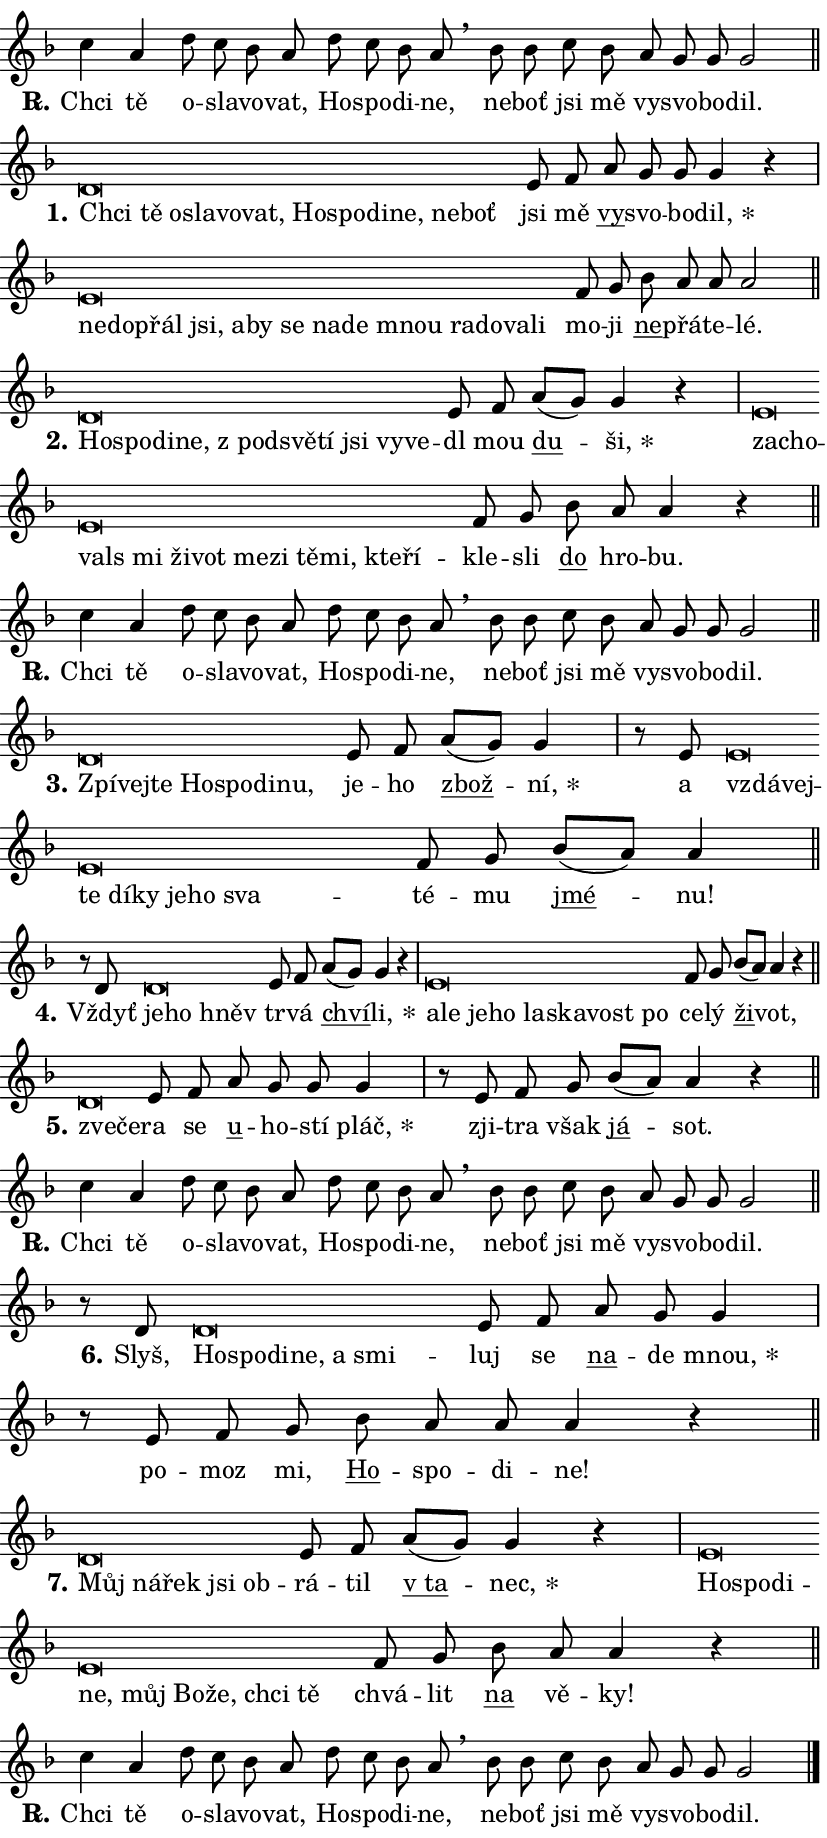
\version "2.24.0"
\header { tagline = "" }
\paper {
  indent = 0\cm
  top-margin = 0\cm
  right-margin = 0.13\cm % to fit lyric hyphens
  bottom-margin = 0\cm
  left-margin = 0\cm
  paper-width = 14\cm
  page-breaking = #ly:one-page-breaking
  system-system-spacing.basic-distance = #11
  score-system-spacing.basic-distance = #11
  ragged-last = ##f
}


%% Author: Thomas Morley
%% https://lists.gnu.org/archive/html/lilypond-user/2020-05/msg00002.html
#(define (line-position grob)
"Returns position of @var[grob} in current system:
   @code{'start}, if at first time-step
   @code{'end}, if at last time-step
   @code{'middle} otherwise
"
  (let* ((col (ly:item-get-column grob))
         (ln (ly:grob-object col 'left-neighbor))
         (rn (ly:grob-object col 'right-neighbor))
         (col-to-check-left (if (ly:grob? ln) ln col))
         (col-to-check-right (if (ly:grob? rn) rn col))
         (break-dir-left
           (and
             (ly:grob-property col-to-check-left 'non-musical #f)
             (ly:item-break-dir col-to-check-left)))
         (break-dir-right
           (and
             (ly:grob-property col-to-check-right 'non-musical #f)
             (ly:item-break-dir col-to-check-right))))
        (cond ((eqv? 1 break-dir-left) 'start)
              ((eqv? -1 break-dir-right) 'end)
              (else 'middle))))

#(define (tranparent-at-line-position vctor)
  (lambda (grob)
  "Relying on @code{line-position} select the relevant enry from @var{vctor}.
Used to determine transparency,"
    (case (line-position grob)
      ((end) (not (vector-ref vctor 0)))
      ((middle) (not (vector-ref vctor 1)))
      ((start) (not (vector-ref vctor 2))))))

noteHeadBreakVisibility =
#(define-music-function (break-visibility)(vector?)
"Makes @code{NoteHead}s transparent relying on @var{break-visibility}"
#{
  \override NoteHead.transparent =
    #(tranparent-at-line-position break-visibility)
#})

#(define delete-ledgers-for-transparent-note-heads
  (lambda (grob)
    "Reads whether a @code{NoteHead} is transparent.
If so this @code{NoteHead} is removed from @code{'note-heads} from
@var{grob}, which is supposed to be @code{LedgerLineSpanner}.
As a result ledgers are not printed for this @code{NoteHead}"
    (let* ((nhds-array (ly:grob-object grob 'note-heads))
           (nhds-list
             (if (ly:grob-array? nhds-array)
                 (ly:grob-array->list nhds-array)
                 '()))
           ;; Relies on the transparent-property being done before
           ;; Staff.LedgerLineSpanner.after-line-breaking is executed.
           ;; This is fragile ...
           (to-keep
             (remove
               (lambda (nhd)
                 (ly:grob-property nhd 'transparent #f))
               nhds-list)))
      ;; TODO find a better method to iterate over grob-arrays, similiar
      ;; to filter/remove etc for lists
      ;; For now rebuilt from scratch
      (set! (ly:grob-object grob 'note-heads)  '())
      (for-each
        (lambda (nhd)
          (ly:pointer-group-interface::add-grob grob 'note-heads nhd))
        to-keep))))

squashNotes = {
  \override NoteHead.X-extent = #'(-0.2 . 0.2)
  \override NoteHead.Y-extent = #'(-0.75 . 0)
  \override NoteHead.stencil =
    #(lambda (grob)
       (let ((pos (ly:grob-property grob 'staff-position)))
         (begin
           (if (< pos -7) (display "ERROR: Lower brevis then expected\n") (display ""))
           (if (<= pos -6) ly:text-interface::print ly:note-head::print))))
}
unSquashNotes = {
  \revert NoteHead.X-extent
  \revert NoteHead.Y-extent
  \revert NoteHead.stencil
}

hideNotes = \noteHeadBreakVisibility #begin-of-line-visible
unHideNotes = \noteHeadBreakVisibility #all-visible

% work-around for resetting accidentals
% https://lilypond.org/doc/v2.23/Documentation/notation/displaying-rhythms#unmetered-music
cadenzaMeasure = {
  \cadenzaOff
  \partial 1024 s1024
  \cadenzaOn
}

#(define-markup-command (accent layout props text) (markup?)
  "Underline accented syllable"
  (interpret-markup layout props
    #{\markup \override #'(offset . 4.3) \underline { #text }#}))

responsum = \markup \concat {
  "R" \hspace #-1.05 \path #0.1 #'((moveto 0 0.07) (lineto 0.9 0.8)) \hspace #0.05 "."
}

spaceSize = #0.6828661417322834 % exact space size for TeX Gyre Schola

\layout {
  \context {
    \Staff
    \remove "Time_signature_engraver"
    \override LedgerLineSpanner.after-line-breaking = #delete-ledgers-for-transparent-note-heads
  }
  \context {
    \Lyrics {
      \override LyricSpace.minimum-distance = \spaceSize
      \override LyricText.font-name = #"TeX Gyre Schola"
      \override LyricText.font-size = 1
      \override StanzaNumber.font-name = #"TeX Gyre Schola Bold"
      \override StanzaNumber.font-size = 1
    }
  }
  \context {
    \Score 
    \override NoteHead.text =
      #(lambda (grob) 
        (let ((pos (ly:grob-property grob 'staff-position)))
          #{\markup {
            \combine
              \halign #-0.55 \raise #(if (= pos -6) 0 0.5) \override #'(thickness . 2) \draw-line #'(3.2 . 0)
              \musicglyph "noteheads.sM1"
          }#}))
  }
}

% magnetic-lyrics.ily
%
%   written by
%     Jean Abou Samra <jean@abou-samra.fr>
%     Werner Lemberg <wl@gnu.org>
%
%   adapted by
%     Jiri Hon <jiri.hon@gmail.com>
%
% Version 2022-Apr-15

% https://www.mail-archive.com/lilypond-user@gnu.org/msg149350.html

#(define (Left_hyphen_pointer_engraver context)
   "Collect syllable-hyphen-syllable occurrences in lyrics and store
them in properties.  This engraver only looks to the left.  For
example, if the lyrics input is @code{foo -- bar}, it does the
following.

@itemize @bullet
@item
Set the @code{text} property of the @code{LyricHyphen} grob between
@q{foo} and @q{bar} to @code{foo}.

@item
Set the @code{left-hyphen} property of the @code{LyricText} grob with
text @q{foo} to the @code{LyricHyphen} grob between @q{foo} and
@q{bar}.
@end itemize

Use this auxiliary engraver in combination with the
@code{lyric-@/text::@/apply-@/magnetic-@/offset!} hook."
   (let ((hyphen #f)
         (text #f))
     (make-engraver
      (acknowledgers
       ((lyric-syllable-interface engraver grob source-engraver)
        (set! text grob)))
      (end-acknowledgers
       ((lyric-hyphen-interface engraver grob source-engraver)
        ;(when (not (grob::has-interface grob 'lyric-space-interface))
          (set! hyphen grob)));)
      ((stop-translation-timestep engraver)
       (when (and text hyphen)
         (ly:grob-set-object! text 'left-hyphen hyphen))
       (set! text #f)
       (set! hyphen #f)))))

#(define (lyric-text::apply-magnetic-offset! grob)
   "If the space between two syllables is less than the value in
property @code{LyricText@/.details@/.squash-threshold}, move the right
syllable to the left so that it gets concatenated with the left
syllable.

Use this function as a hook for
@code{LyricText@/.after-@/line-@/breaking} if the
@code{Left_@/hyphen_@/pointer_@/engraver} is active."
   (let ((hyphen (ly:grob-object grob 'left-hyphen #f)))
     (when hyphen
       (let ((left-text (ly:spanner-bound hyphen LEFT)))
         (when (grob::has-interface left-text 'lyric-syllable-interface)
           (let* ((common (ly:grob-common-refpoint grob left-text X))
                  (this-x-ext (ly:grob-extent grob common X))
                  (left-x-ext
                   (begin
                     ;; Trigger magnetism for left-text.
                     (ly:grob-property left-text 'after-line-breaking)
                     (ly:grob-extent left-text common X)))
                  ;; `delta` is the gap width between two syllables.
                  (delta (- (interval-start this-x-ext)
                            (interval-end left-x-ext)))
                  (details (ly:grob-property grob 'details))
                  (threshold (assoc-get 'squash-threshold details 0.2)))
             (when (< delta threshold)
               (let* (;; We have to manipulate the input text so that
                      ;; ligatures crossing syllable boundaries are not
                      ;; disabled.  For languages based on the Latin
                      ;; script this is essentially a beautification.
                      ;; However, for non-Western scripts it can be a
                      ;; necessity.
                      (lt (ly:grob-property left-text 'text))
                      (rt (ly:grob-property grob 'text))
                      (is-space (grob::has-interface hyphen 'lyric-space-interface))
                      (space (if is-space " " ""))
                      (extra-delta (if is-space spaceSize 0))
                      ;; Append new syllable.
                      (ltrt-space (if (and (string? lt) (string? rt))
                                (string-append lt space rt)
                                (make-concat-markup (list lt space rt))))
                      ;; Right-align `ltrt` to the right side.
                      (ltrt-space-markup (grob-interpret-markup
                               grob
                               (make-translate-markup
                                (cons (interval-length this-x-ext) 0)
                                (make-right-align-markup ltrt-space)))))
                 (begin
                   ;; Don't print `left-text`.
                   (ly:grob-set-property! left-text 'stencil #f)
                   ;; Set text and stencil (which holds all collected
                   ;; syllables so far) and shift it to the left.
                   (ly:grob-set-property! grob 'text ltrt-space)
                   (ly:grob-set-property! grob 'stencil ltrt-space-markup)
                   (ly:grob-translate-axis! grob (- (- delta extra-delta)) X))))))))))


#(define (lyric-hyphen::displace-bounds-first grob)
   ;; Make very sure this callback isn't triggered too early.
   (let ((left (ly:spanner-bound grob LEFT))
         (right (ly:spanner-bound grob RIGHT)))
     (ly:grob-property left 'after-line-breaking)
     (ly:grob-property right 'after-line-breaking)
     (ly:lyric-hyphen::print grob)))

squashThreshold = #0.4

\layout {
  \context {
    \Lyrics
    \consists #Left_hyphen_pointer_engraver
    \override LyricText.after-line-breaking =
      #lyric-text::apply-magnetic-offset!
    \override LyricHyphen.stencil = #lyric-hyphen::displace-bounds-first
    \override LyricText.details.squash-threshold = \squashThreshold
    \override LyricHyphen.minimum-distance = 0
    \override LyricHyphen.minimum-length = \squashThreshold
  }
}

squashText = \override LyricText.details.squash-threshold = 9999
unSquashText = \override LyricText.details.squash-threshold = \squashThreshold

leftText = \override LyricText.self-alignment-X = #LEFT
unLeftText = \revert LyricText.self-alignment-X

starOffset = #(lambda (grob) 
                (let ((x_offset (ly:self-alignment-interface::aligned-on-x-parent grob)))
                  (if (= x_offset 0) 0 (+ x_offset 1.2))))

star = #(define-music-function (syllable)(string?)
"Append star separator at the end of a syllable"
#{
  \once \override LyricText.X-offset = #starOffset
  \lyricmode { \markup {
    #syllable
    \override #'((font-name . "TeX Gyre Schola Bold")) \hspace #0.2 \lower #0.65 \larger "*"
  } }
#})

starAccent = #(define-music-function (syllable)(string?)
"Append star separator at the end of a syllable and make accent"
#{
  \once \override LyricText.X-offset = #starOffset
  \lyricmode { \markup {
    \accent #syllable
    \override #'((font-name . "TeX Gyre Schola Bold")) \hspace #0.2 \lower #0.65 \larger "*"
  } }
#})

breath = #(define-music-function (syllable)(string?)
"Append breathing indicator at the end of a syllable"
#{
  \lyricmode { \markup { #syllable "+" } }
#})

optionalBreath = #(define-music-function (syllable)(string?)
"Append optional breathing indicator at the end of a syllable"
#{
  \lyricmode { \markup { #syllable "(+)" } }
#})


\score {
    <<
        \new Voice = "melody" { \cadenzaOn \key f \major \relative { c''4 a d8 c bes a \bar "" d c bes a \breathe \bar "" bes bes c bes \bar "" a g g g2 \cadenzaMeasure \bar "||" \break } }
        \new Lyrics \lyricsto "melody" { \lyricmode { \set stanza = \responsum
Chci tě o -- sla -- vo -- vat, Ho -- spo -- di -- ne, ne -- boť jsi mě vy -- svo -- bo -- dil. } }
    >>
    \layout {}
}

\score {
    <<
        \new Voice = "melody" { \cadenzaOn \key f \major \relative { \squashNotes d'\breve*1/16 \hideNotes \breve*1/16 \bar "" \breve*1/16 \bar "" \breve*1/16 \bar "" \breve*1/16 \bar "" \breve*1/16 \bar "" \breve*1/16 \bar "" \breve*1/16 \bar "" \breve*1/16 \bar "" \breve*1/16 \bar "" \breve*1/16 \breve*1/16 \bar "" \unHideNotes \unSquashNotes e8 f \bar "" a g g g4 r \cadenzaMeasure \bar "|" \squashNotes e\breve*1/16 \hideNotes \breve*1/16 \bar "" \breve*1/16 \bar "" \breve*1/16 \bar "" \breve*1/16 \bar "" \breve*1/16 \bar "" \breve*1/16 \bar "" \breve*1/16 \bar "" \breve*1/16 \bar "" \breve*1/16 \bar "" \breve*1/16 \bar "" \breve*1/16 \bar "" \breve*1/16 \breve*1/16 \bar "" \unHideNotes \unSquashNotes f8 g \bar "" bes a a a2 \cadenzaMeasure \bar "||" \break } }
        \new Lyrics \lyricsto "melody" { \lyricmode { \set stanza = "1."
\leftText Chci \squashText tě o -- sla -- vo -- vat, Ho -- spo -- di -- ne, ne -- boť \unLeftText \unSquashText jsi mě \markup \accent vy -- svo -- bo -- \star dil, \leftText ne -- \squashText do -- přál jsi, a -- by se na -- de mnou ra -- do -- va -- li \unLeftText \unSquashText mo -- ji \markup \accent ne -- přá -- te -- lé. } }
    >>
    \layout {}
}

\score {
    <<
        \new Voice = "melody" { \cadenzaOn \key f \major \relative { \squashNotes d'\breve*1/16 \hideNotes \breve*1/16 \bar "" \breve*1/16 \bar "" \breve*1/16 \bar "" \breve*1/16 \bar "" \breve*1/16 \bar "" \breve*1/16 \bar "" \breve*1/16 \bar "" \breve*1/16 \breve*1/16 \bar "" \unHideNotes \unSquashNotes e8 f \bar "" a[( g)] g4 r \cadenzaMeasure \bar "|" \squashNotes e\breve*1/16 \hideNotes \breve*1/16 \bar "" \breve*1/16 \bar "" \breve*1/16 \bar "" \breve*1/16 \bar "" \breve*1/16 \bar "" \breve*1/16 \bar "" \breve*1/16 \bar "" \breve*1/16 \bar "" \breve*1/16 \bar "" \breve*1/16 \breve*1/16 \bar "" \unHideNotes \unSquashNotes f8 g \bar "" bes a a4 r \cadenzaMeasure \bar "||" \break } }
        \new Lyrics \lyricsto "melody" { \lyricmode { \set stanza = "2."
\leftText Ho -- \squashText spo -- di -- ne, "z pod" -- svě -- tí jsi vy -- ve -- \unLeftText \unSquashText dl mou \markup \accent du -- \star ši, \leftText za -- \squashText cho -- vals mi ži -- vot me -- zi tě -- mi, kte -- ří -- \unLeftText \unSquashText kle -- sli \markup \accent do hro -- bu. } }
    >>
    \layout {}
}

\score {
    <<
        \new Voice = "melody" { \cadenzaOn \key f \major \relative { c''4 a d8 c bes a \bar "" d c bes a \breathe \bar "" bes bes c bes \bar "" a g g g2 \cadenzaMeasure \bar "||" \break } }
        \new Lyrics \lyricsto "melody" { \lyricmode { \set stanza = \responsum
Chci tě o -- sla -- vo -- vat, Ho -- spo -- di -- ne, ne -- boť jsi mě vy -- svo -- bo -- dil. } }
    >>
    \layout {}
}

\score {
    <<
        \new Voice = "melody" { \cadenzaOn \key f \major \relative { \squashNotes d'\breve*1/16 \hideNotes \breve*1/16 \bar "" \breve*1/16 \bar "" \breve*1/16 \bar "" \breve*1/16 \bar "" \breve*1/16 \breve*1/16 \bar "" \unHideNotes \unSquashNotes e8 f \bar "" a[( g)] g4 \cadenzaMeasure \bar "|" r8 e \squashNotes e\breve*1/16 \hideNotes \breve*1/16 \bar "" \breve*1/16 \bar "" \breve*1/16 \bar "" \breve*1/16 \bar "" \breve*1/16 \bar "" \breve*1/16 \breve*1/16 \bar "" \unHideNotes \unSquashNotes f8 g \bar "" bes[( a)] a4 \cadenzaMeasure \bar "||" \break } }
        \new Lyrics \lyricsto "melody" { \lyricmode { \set stanza = "3."
\leftText Zpí -- \squashText vej -- te Ho -- spo -- di -- nu, \unLeftText \unSquashText je -- ho \markup \accent zbož -- \star ní, a \leftText vzdá -- \squashText vej -- te dí -- ky je -- ho sva -- \unLeftText \unSquashText té -- mu \markup \accent jmé -- nu! } }
    >>
    \layout {}
}

\score {
    <<
        \new Voice = "melody" { \cadenzaOn \key f \major \relative { r8 d' \squashNotes d\breve*1/16 \hideNotes \breve*1/16 \breve*1/16 \bar "" \unHideNotes \unSquashNotes e8 f \bar "" a[( g)] g4 r \cadenzaMeasure \bar "|" \squashNotes e\breve*1/16 \hideNotes \breve*1/16 \bar "" \breve*1/16 \bar "" \breve*1/16 \bar "" \breve*1/16 \bar "" \breve*1/16 \bar "" \breve*1/16 \breve*1/16 \bar "" \unHideNotes \unSquashNotes f8 g \bar "" bes[( a)] a4 r \cadenzaMeasure \bar "||" \break } }
        \new Lyrics \lyricsto "melody" { \lyricmode { \set stanza = "4."
Vždyť \leftText je -- \squashText ho hněv \unLeftText \unSquashText tr -- vá \markup \accent chví -- \star li, \leftText a -- \squashText le je -- ho la -- ska -- vost po \unLeftText \unSquashText ce -- lý \markup \accent ži -- vot, } }
    >>
    \layout {}
}

\score {
    <<
        \new Voice = "melody" { \cadenzaOn \key f \major \relative { \squashNotes d'\breve*1/16 \hideNotes \breve*1/16 \bar "" \unHideNotes \unSquashNotes e8 f \bar "" a g g g4 \cadenzaMeasure \bar "|" r8 e f g \bar "" bes[( a)] a4 r \cadenzaMeasure \bar "||" \break } }
        \new Lyrics \lyricsto "melody" { \lyricmode { \set stanza = "5."
\leftText zve -- \squashText če -- \unLeftText \unSquashText ra se \markup \accent u -- ho -- stí \star pláč, zji -- tra však \markup \accent já -- sot. } }
    >>
    \layout {}
}

\score {
    <<
        \new Voice = "melody" { \cadenzaOn \key f \major \relative { c''4 a d8 c bes a \bar "" d c bes a \breathe \bar "" bes bes c bes \bar "" a g g g2 \cadenzaMeasure \bar "||" \break } }
        \new Lyrics \lyricsto "melody" { \lyricmode { \set stanza = \responsum
Chci tě o -- sla -- vo -- vat, Ho -- spo -- di -- ne, ne -- boť jsi mě vy -- svo -- bo -- dil. } }
    >>
    \layout {}
}

\score {
    <<
        \new Voice = "melody" { \cadenzaOn \key f \major \relative { r8 d' \squashNotes d\breve*1/16 \hideNotes \breve*1/16 \bar "" \breve*1/16 \bar "" \breve*1/16 \bar "" \breve*1/16 \breve*1/16 \bar "" \unHideNotes \unSquashNotes e8 f \bar "" a g g4 \cadenzaMeasure \bar "|" r8 e8 f8 g \bar "" bes a a a4 r \cadenzaMeasure \bar "||" \break } }
        \new Lyrics \lyricsto "melody" { \lyricmode { \set stanza = "6."
Slyš, \leftText Ho -- \squashText spo -- di -- ne, a smi -- \unLeftText \unSquashText luj se \markup \accent na -- de \star mnou, po -- moz mi, \markup \accent Ho -- spo -- di -- ne! } }
    >>
    \layout {}
}

\score {
    <<
        \new Voice = "melody" { \cadenzaOn \key f \major \relative { \squashNotes d'\breve*1/16 \hideNotes \breve*1/16 \bar "" \breve*1/16 \bar "" \breve*1/16 \breve*1/16 \bar "" \unHideNotes \unSquashNotes e8 f \bar "" a[( g)] g4 r \cadenzaMeasure \bar "|" \squashNotes e\breve*1/16 \hideNotes \breve*1/16 \bar "" \breve*1/16 \bar "" \breve*1/16 \bar "" \breve*1/16 \bar "" \breve*1/16 \bar "" \breve*1/16 \bar "" \breve*1/16 \breve*1/16 \bar "" \unHideNotes \unSquashNotes f8 g \bar "" bes a a4 r \cadenzaMeasure \bar "||" \break } }
        \new Lyrics \lyricsto "melody" { \lyricmode { \set stanza = "7."
\leftText Můj \squashText ná -- řek jsi ob -- \unLeftText \unSquashText rá -- til \markup \accent "v ta" -- \star nec, \leftText Ho -- \squashText spo -- di -- ne, můj Bo -- že, chci tě \unLeftText \unSquashText chvá -- lit \markup \accent na vě -- ky! } }
    >>
    \layout {}
}

\score {
    <<
        \new Voice = "melody" { \cadenzaOn \key f \major \relative { c''4 a d8 c bes a \bar "" d c bes a \breathe \bar "" bes bes c bes \bar "" a g g g2 \cadenzaMeasure \bar "||" \break } \bar "|." }
        \new Lyrics \lyricsto "melody" { \lyricmode { \set stanza = \responsum
Chci tě o -- sla -- vo -- vat, Ho -- spo -- di -- ne, ne -- boť jsi mě vy -- svo -- bo -- dil. } }
    >>
    \layout {}
}
